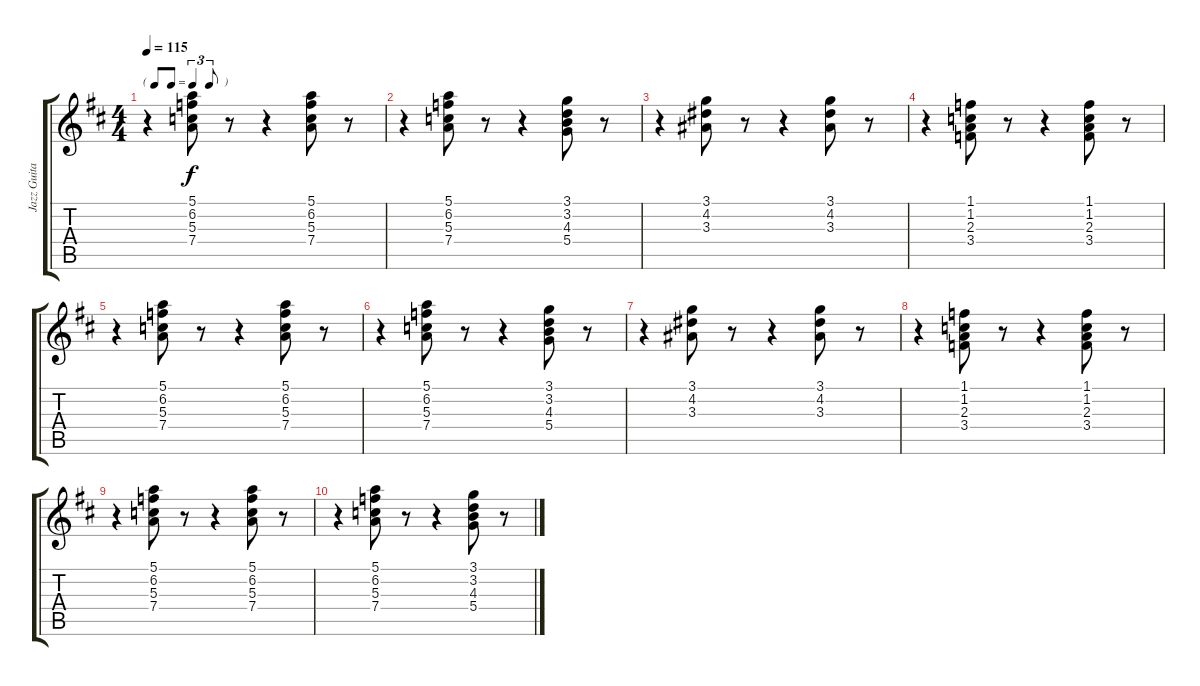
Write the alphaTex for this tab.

\track ("Jazz Guitar" "Jazz Guita") {instrument electricguitarjazz}
\staff {score tabs}
\tuning (E4 B3 G3 D3 A2 E2) {hide}
\ts (4 4)
\tf triplet8th
\tempo 115
\clef g2
\ks d
r.4{dy f} (5.1 6.2 5.3 7.4).8 r.8 r.4 (5.1 6.2 5.3 7.4).8 r.8 |
r.4{volume 7} (5.1 6.2 5.3 7.4).8 r.8 r.4 (3.1 3.2 4.3 5.4).8 r.8 |
r.4 (3.1 4.2 3.3).8 r.8 r.4 (3.1 4.2 3.3).8 r.8 |
r.4 (1.1 1.2 2.3 3.4).8 r.8 r.4 (1.1 1.2 2.3 3.4).8 r.8 |
r.4 (5.1 6.2 5.3 7.4).8 r.8 r.4 (5.1 6.2 5.3 7.4).8 r.8 |
r.4{volume 2} (5.1 6.2 5.3 7.4).8 r.8 r.4 (3.1 3.2 4.3 5.4).8 r.8 |
r.4 (3.1 4.2 3.3).8 r.8 r.4 (3.1 4.2 3.3).8 r.8 |
r.4 (1.1 1.2 2.3 3.4).8 r.8 r.4 (1.1 1.2 2.3 3.4).8 r.8 |
r.4 (5.1 6.2 5.3 7.4).8 r.8 r.4 (5.1 6.2 5.3 7.4).8 r.8 |
r.4{volume 0} (5.1 6.2 5.3 7.4).8 r.8 r.4 (3.1 3.2 4.3 5.4).8 r.8
